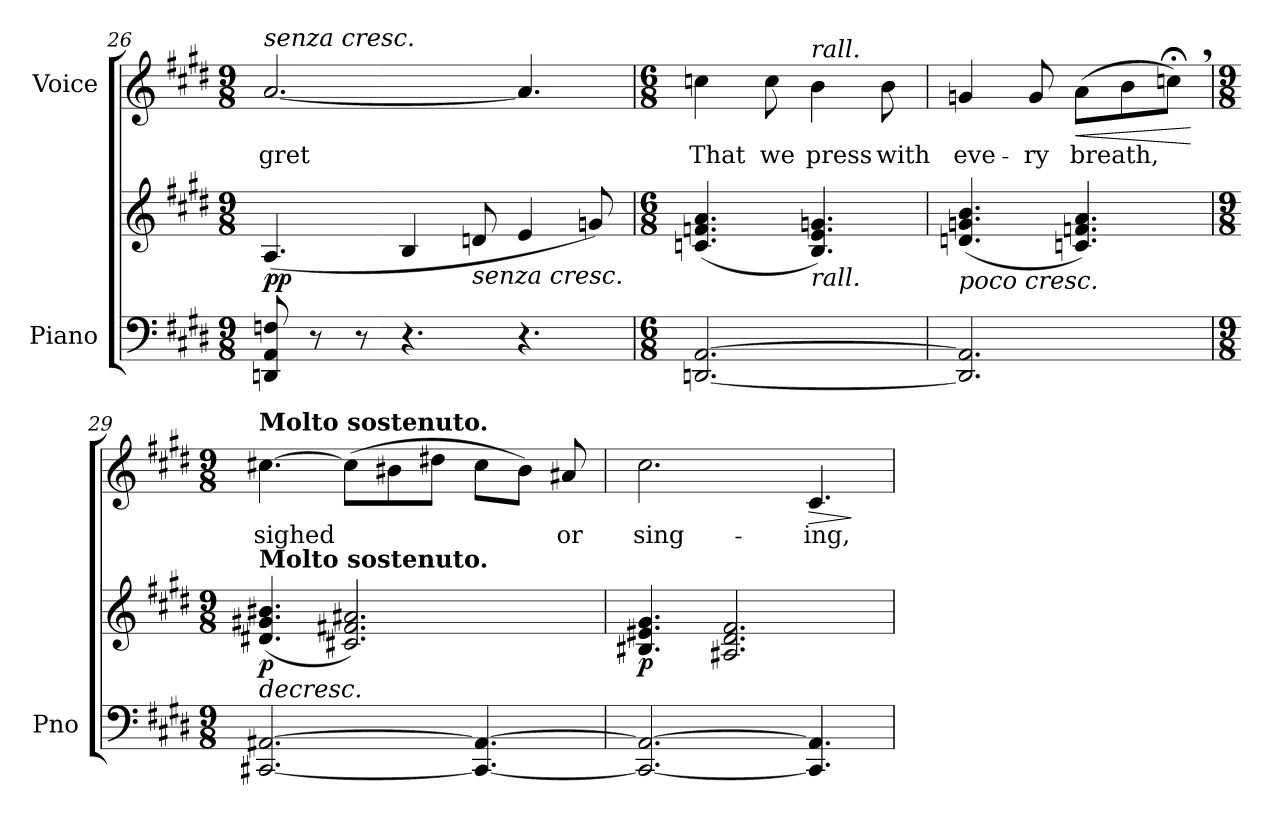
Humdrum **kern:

**kern	**kern	**dynam	**kern	**text	**dynam
*part2	*part2	*part2	*part1	*part1	*part1
*staff3	*staff2	*staff2/3	*staff1	*staff1	*staff1
*I"Piano	*	*	*I"Voice	*	*
*I'Pno	*	*	*	*	*
*clefF4	*clefG2	*	*clefG2	*	*
*k[f#c#g#d#]	*k[f#c#g#d#]	*	*k[f#c#g#d#]	*	*
*M9/8	*M9/8	*	*M9/8	*	*
=26	=26	=26	=26	=26	=26
!	!	!	!LO:TX:a:i:t=senza cresc.	!	!
!	!	!LO:DY:b	!	!LO:LY:b	!
8DDn/ 8AA/ 8Fn/	(<4.A/	pp	[2.a/	-gret	.
8r	.	.	.	.	.
8r	.	.	.	.	.
4.r	4B/	.	.	.	.
!	!LO:TX:b:i:t=senza cresc.	!	!	!	!
.	8dn/	.	.	.	.
4.r	4e/	.	4.a/]	.	.
.	8gn/)	.	.	.	.
=27	=27	=27	=27	=27	=27
*M6/8	*M6/8	*	*M6/8	*	*
!	!	!	!	!LO:LY:b	!
[2.DDn/ [2.AA/	(>4.cn/ 4.fn/ 4.a/	.	4ccn\	That	.
!	!	!	!	!LO:LY:b	!
.	.	.	8cc\	we	.
*	*	*	*MM96	*	*
!	!	!	!LO:TX:a:i:t=rall.	!	!
!	!LO:TX:b:i:t=rall.	!	!	!	!
!	!	!	!	!LO:LY:b	!
.	4.B/ 4.e/ 4.gn/)	.	4b\	press	.
!	!	!	!	!LO:LY:b	!
.	.	.	8b\	with	.
!!LO:PB:g=z
=28	=28	=28	=28	=28	=28
!	!LO:TX:b:i:t=poco cresc.	!	!	!	!
!	!	!	!	!LO:LY:b	!
2.DD/] 2.AA/]	(>4.dn/ 4.gn/ 4.b/	.	4gn/	eve-	.
!	!	!	!	!LO:LY:b	!
.	.	.	8g/	-ry	.
!	!	!	!	!LO:LY:b	!LO:HP:b
.	4.cn/ 4.fn/ 4.a/)	.	(>8a\L	breath,	<
.	.	.	8b\	.	.
.	.	.	8ccn;<,\J)	.	.
.	.	.	.	.	[
=29	=29	=29	=29	=29	=29
*M9/8	*M9/8	*	*M9/8	*	*
*	*	*	*MM92	*	*
!	!	!	!LO:TX:a:B:t=Molto sostenuto.	!	!
!	!LO:TX:a:B:t=Molto sostenuto.	!	!	!	!
!	!	!LO:HP:b	!	!LO:LY:b	!
!	!	!LO:DY:n=1:b	!	!	!
[2.CC#X/ [2.AA#X/	(>4.d#X/ 4.g#X/ 4.b#X/	> p	[4.cc#X\	sighed	.
.	2.c#X/ 2.f#X/ 2.a#X/)	.	(>8cc#\L]	.	.
.	.	.	8b#X\	.	.
.	.	.	8dd#X\J	.	.
4.CC#/_ 4.AA#/_	.	.	8cc#\L	.	.
.	.	.	8b#\J)	.	.
!	!	!	!	!LO:LY:b	!
.	.	.	8a#X/	or	.
=30	=30	=30	=30	=30	=30
!	!	!LO:DY:b	!	!LO:LY:b	!
2.CC#/_ 2.AA#/_	4.B#X/ 4.e#X/ 4.g#/	p	2.cc#\	sing-	.
.	2.A#X/ 2.d#/ 2.f#/	.	.	.	.
!	!	!	!	!LO:LY:b	!LO:HP:b
4.CC#/] 4.AA#/]	.	.	4.c#/	-ing,	>
.	.	]	.	.	]
=	=	=	=	=	=
*-	*-	*-	*-	*-	*-
